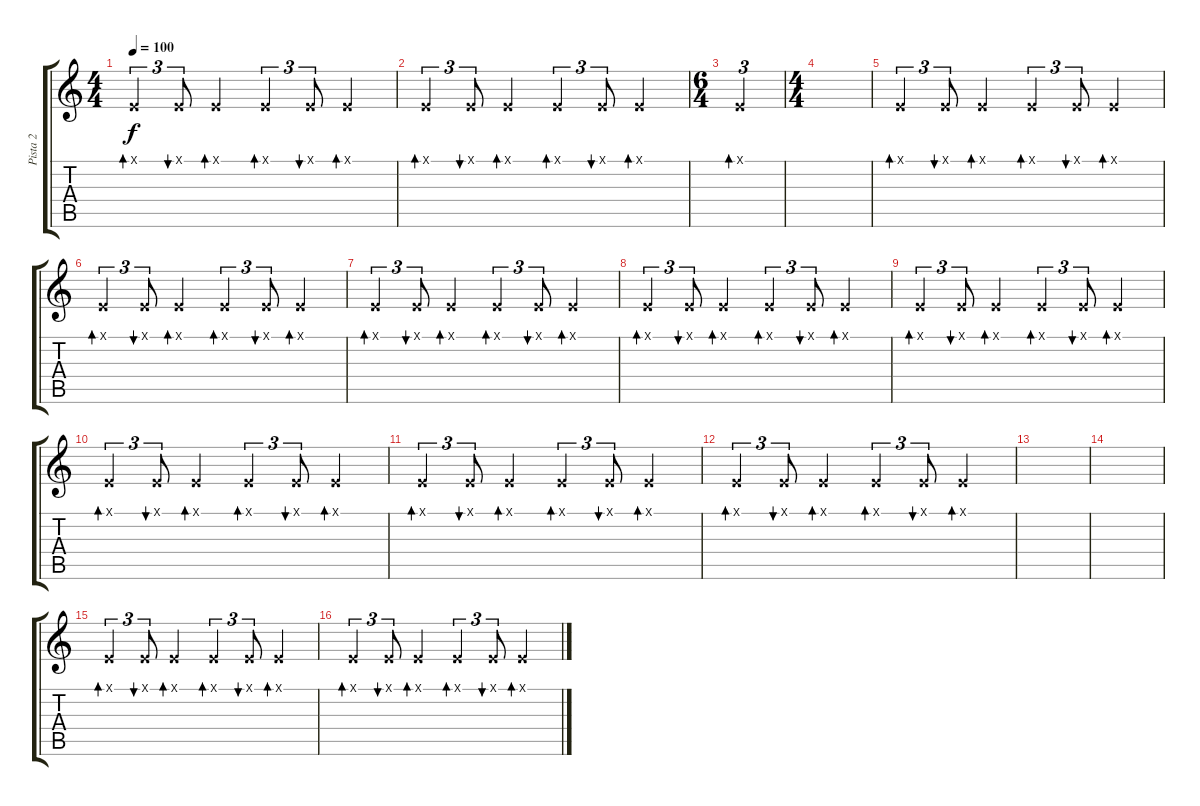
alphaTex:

\track ("Pista 2" "Pista 2") {instrument woodblock}
\staff {score tabs}
\tuning (E4 B3 G3 D3 A2 E2) {hide}
\ts (4 4)
\tempo 100
\clef g2
\ks c
0.1{x}.4{tu (3 2) bd 30 dy f} 0.1{x}.8{tu (3 2) bu 30} 0.1{x}.4{bd 30} 0.1{x}.4{tu (3 2) bd 30} 0.1{x}.8{tu (3 2) bu 30} 0.1{x}.4{bd 30} |
0.1{x}.4{tu (3 2) bd 30} 0.1{x}.8{tu (3 2) bu 30} 0.1{x}.4{bd 30} 0.1{x}.4{tu (3 2) bd 30} 0.1{x}.8{tu (3 2) bu 30} 0.1{x}.4{bd 30} |
\ts (6 4)
0.1{x}.4{tu (3 2) bd 30} |
\ts (4 4)
|
0.1{x}.4{tu (3 2) bd 30} 0.1{x}.8{tu (3 2) bu 30} 0.1{x}.4{bd 30} 0.1{x}.4{tu (3 2) bd 30} 0.1{x}.8{tu (3 2) bu 30} 0.1{x}.4{bd 30} |
0.1{x}.4{tu (3 2) bd 30} 0.1{x}.8{tu (3 2) bu 30} 0.1{x}.4{bd 30} 0.1{x}.4{tu (3 2) bd 30} 0.1{x}.8{tu (3 2) bu 30} 0.1{x}.4{bd 30} |
0.1{x}.4{tu (3 2) bd 30} 0.1{x}.8{tu (3 2) bu 30} 0.1{x}.4{bd 30} 0.1{x}.4{tu (3 2) bd 30} 0.1{x}.8{tu (3 2) bu 30} 0.1{x}.4{bd 30} |
0.1{x}.4{tu (3 2) bd 30} 0.1{x}.8{tu (3 2) bu 30} 0.1{x}.4{bd 30} 0.1{x}.4{tu (3 2) bd 30} 0.1{x}.8{tu (3 2) bu 30} 0.1{x}.4{bd 30} |
0.1{x}.4{tu (3 2) bd 30} 0.1{x}.8{tu (3 2) bu 30} 0.1{x}.4{bd 30} 0.1{x}.4{tu (3 2) bd 30} 0.1{x}.8{tu (3 2) bu 30} 0.1{x}.4{bd 30} |
0.1{x}.4{tu (3 2) bd 30} 0.1{x}.8{tu (3 2) bu 30} 0.1{x}.4{bd 30} 0.1{x}.4{tu (3 2) bd 30} 0.1{x}.8{tu (3 2) bu 30} 0.1{x}.4{bd 30} |
0.1{x}.4{tu (3 2) bd 30} 0.1{x}.8{tu (3 2) bu 30} 0.1{x}.4{bd 30} 0.1{x}.4{tu (3 2) bd 30} 0.1{x}.8{tu (3 2) bu 30} 0.1{x}.4{bd 30} |
0.1{x}.4{tu (3 2) bd 30} 0.1{x}.8{tu (3 2) bu 30} 0.1{x}.4{bd 30} 0.1{x}.4{tu (3 2) bd 30} 0.1{x}.8{tu (3 2) bu 30} 0.1{x}.4{bd 30} |
|
|
0.1{x}.4{tu (3 2) bd 30} 0.1{x}.8{tu (3 2) bu 30} 0.1{x}.4{bd 30} 0.1{x}.4{tu (3 2) bd 30} 0.1{x}.8{tu (3 2) bu 30} 0.1{x}.4{bd 30} |
0.1{x}.4{tu (3 2) bd 30} 0.1{x}.8{tu (3 2) bu 30} 0.1{x}.4{bd 30} 0.1{x}.4{tu (3 2) bd 30} 0.1{x}.8{tu (3 2) bu 30} 0.1{x}.4{bd 30}
